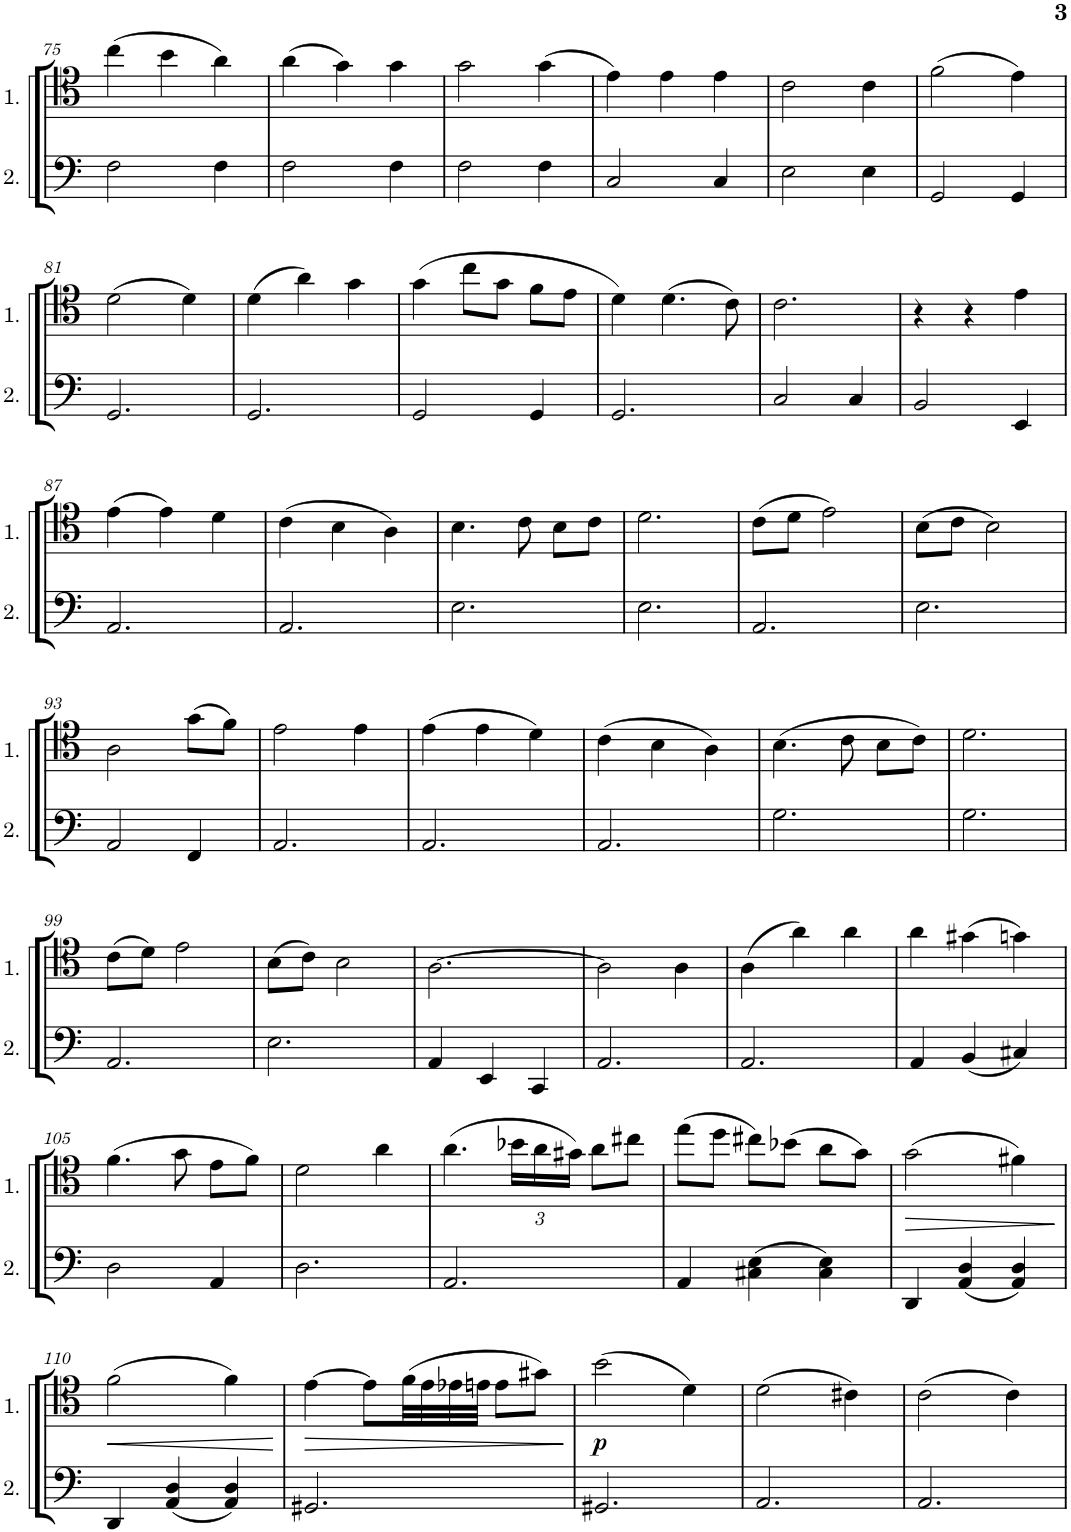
**kern	**kern	**dynam
*part2	*part1	*part1
*staff2	*staff1	*staff1
*I"Cello 2	*I"Cello 1	*
!!LO:PB:g=z
*clefF4	*clefC4	*
*k[]	*k[]	*
*M3/4	*M3/4	*
=75	=75	=75
2F\	(4cc\	.
.	4b\	.
4F\	4a\)	.
=76	=76	=76
2F\	(4a\	.
.	4g\)	.
4F\	4g\	.
=77	=77	=77
2F\	2g\	.
4F\	(4g\	.
=78	=78	=78
2C/	4e\)	.
.	4e\	.
4C/	4e\	.
=79	=79	=79
2E\	2c\	.
4E\	4c\	.
=80	=80	=80
2GG/	(2f\	.
4GG/	4e\)	.
!!LO:LB:g=z
=81	=81	=81
2.GG/	(2d\	.
.	4d\)	.
=82	=82	=82
2.GG/	(4d\	.
.	4a\)	.
.	4g\	.
=83	=83	=83
2GG/	(4g\	.
.	8cc\L	.
.	8g\J	.
4GG/	8f\L	.
.	8e\J	.
=84	=84	=84
2.GG/	4d\)	.
.	(4.d\	.
.	8c\)	.
=85	=85	=85
2C/	2.c\	.
4C/	.	.
=86	=86	=86
2BB/	4r	.
.	4r	.
4EE/	4e\	.
!!LO:LB:g=z
=87	=87	=87
2.AA/	(4e\	.
.	4e\)	.
.	4d\	.
=88	=88	=88
2.AA/	(4c\	.
.	4B\	.
.	4A\)	.
=89	=89	=89
2.E\	4.B\	.
.	8c\	.
.	8B\L	.
.	8c\J	.
=90	=90	=90
2.E\	2.d\	.
=91	=91	=91
2.AA/	(8c\L	.
.	8d\J	.
.	2e\)	.
=92	=92	=92
2.E\	(8B\L	.
.	8c\J	.
.	2B\)	.
!!LO:LB:g=z
=93	=93	=93
2AA/	2A\	.
4FF/	(8g\L	.
.	8f\J)	.
=94	=94	=94
2.AA/	2e\	.
.	4e\	.
=95	=95	=95
2.AA/	(4e\	.
.	4e\	.
.	4d\)	.
=96	=96	=96
2.AA/	(4c\	.
.	4B\	.
.	4A\)	.
=97	=97	=97
2.G\	(4.B\	.
.	8c\	.
.	8B\L	.
.	8c\J)	.
=98	=98	=98
2.G\	2.d\	.
!!LO:LB:g=z
=99	=99	=99
2.AA/	(8c\L	.
.	8d\J)	.
.	2e\	.
=100	=100	=100
2.E\	(8B\L	.
.	8c\J)	.
.	2B\	.
=101	=101	=101
4AA/	[2.A\	.
4EE/	.	.
4CC/	.	.
=102	=102	=102
2.AA/	2A\]	.
.	4A\	.
=103	=103	=103
2.AA/	(4A\	.
.	4a\)	.
.	4a\	.
=104	=104	=104
4AA/	4a\	.
(4BB/	(4g#X\	.
4C#X/)	4gn\)	.
!!LO:LB:g=z
=105	=105	=105
2D\	(4.f\	.
.	8g\	.
4AA/	8e\L	.
.	8f\J)	.
=106	=106	=106
2.D\	2d\	.
.	4a\	.
=107	=107	=107
2.AA/	(4.a\	.
*	*Xbrackettup	*
.	24b-X\LL	.
.	24a\	.
.	24g#X\JJ)	.
.	8a\L	.
.	8cc#X\J	.
=108	=108	=108
4AA/	(8ee\L	.
.	8dd\J	.
(4C#X\ 4E\	8cc#X\L)	.
.	(8b-X\J	.
4C#\ 4E\)	8a\L	.
.	8g\J)	.
=109	=109	=109
!	!	!LO:HP:b
4DD/	(2g\	>
(4AA/ 4D/	.	.
4AA/ 4D/)	4f#X\)	.
.	.	]
!!LO:LB:g=z
=110	=110	=110
!	!	!LO:HP:b
4DD/	(2f\	<
(4AA/ 4D/	.	.
4AA/ 4D/)	4f\)	.
.	.	[
=111	=111	=111
!	!	!LO:HP:b
2.GG#X/	[4e\	>
.	8e\L]	.
.	(32f\LL	.
.	32e\	.
.	32e-X\	.
.	32en\JJJ	.
.	8e\L	.
.	8g#X\J)	.
.	.	]
=112	=112	=112
!	!	!LO:DY:b
2.GG#X/	(2b\	p
.	4d\)	.
=113	=113	=113
2.AA/	(2d\	.
.	4c#X\)	.
=114	=114	=114
2.AA/	(2c\	.
.	4c\)	.
=	=	=
*-	*-	*-
